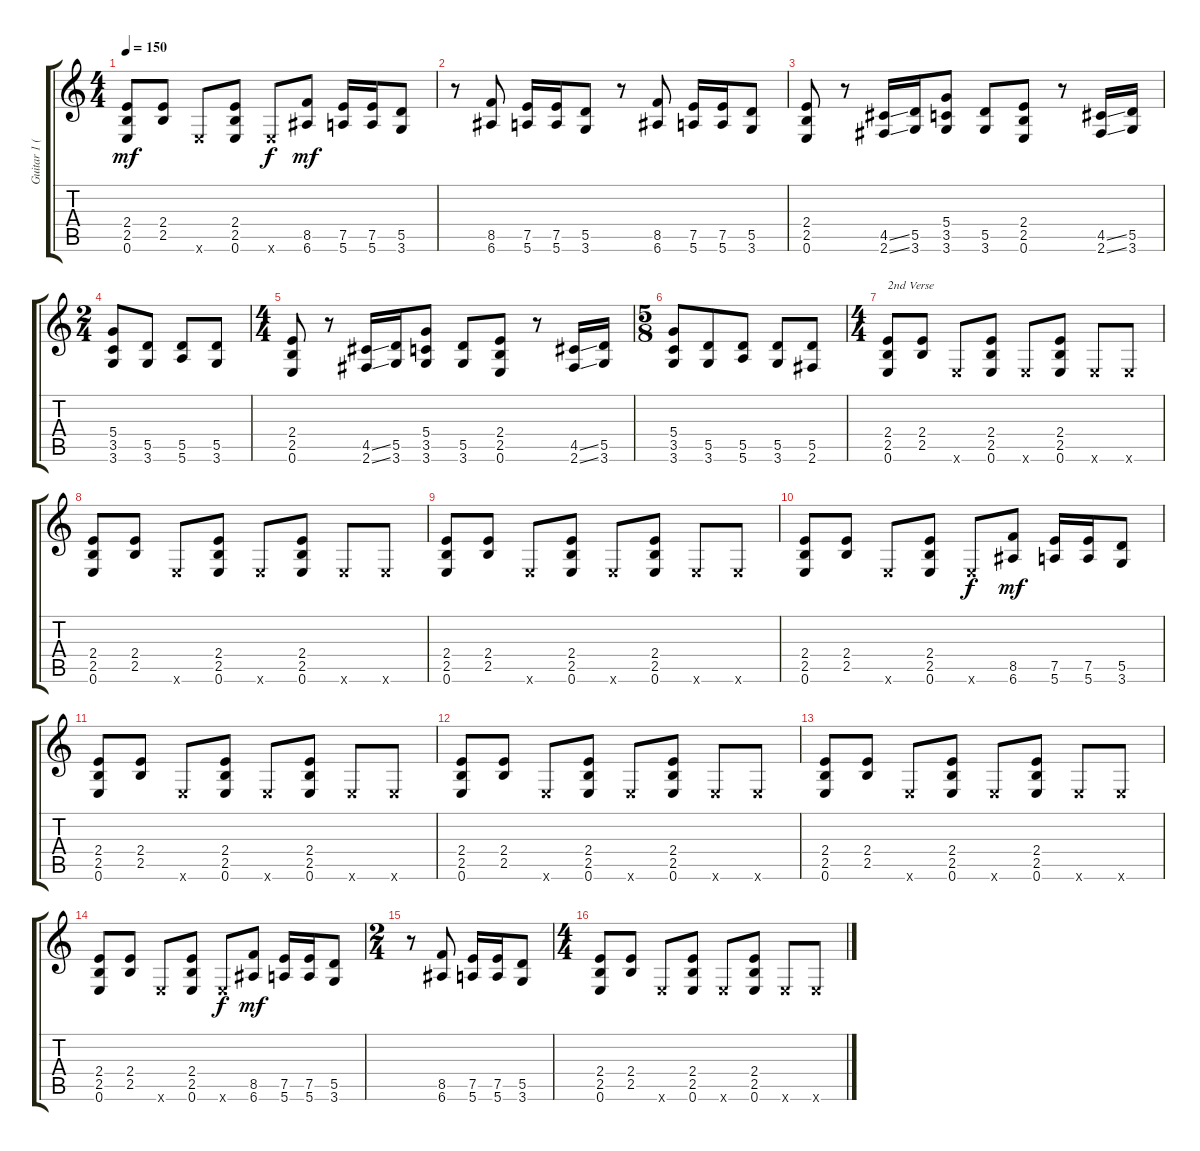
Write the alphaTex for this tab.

\track ("Guitar 1 (Dave Mustaine)" "Guitar 1 (") {instrument distortionguitar}
\staff {score tabs}
\tuning (E4 B3 G3 D3 A2 E2) {hide}
\ts (4 4)
\tempo 150
\clef g2
\ks c
(2.4 2.5 0.6).8{dy mf} (2.4 2.5).8 0.6{x}.8 (2.4 2.5 0.6).8 0.6{x}.8{dy f} (8.5 6.6).8{dy mf} (7.5 5.6).16 (7.5 5.6).16 (5.5 3.6).8 |
r.8 (8.5 6.6).8 (7.5 5.6).16 (7.5 5.6).16 (5.5 3.6).8 r.8 (8.5 6.6).8 (7.5 5.6).16 (7.5 5.6).16 (5.5 3.6).8 |
(2.4 2.5 0.6).8 r.8 (4.5{ss} 2.6{ss}).16 (5.5 3.6).16 (5.4 3.5 3.6).8 (5.5 3.6).8 (2.4 2.5 0.6).8 r.8 (4.5{ss} 2.6{ss}).16 (5.5 3.6).16 |
\ts (2 4)
(5.4 3.5 3.6).8 (5.5 3.6).8 (5.5 5.6).8 (5.5 3.6).8 |
\ts (4 4)
(2.4 2.5 0.6).8 r.8 (4.5{ss} 2.6{ss}).16 (5.5 3.6).16 (5.4 3.5 3.6).8 (5.5 3.6).8 (2.4 2.5 0.6).8 r.8 (4.5{ss} 2.6{ss}).16 (5.5 3.6).16 |
\ts (5 8)
(5.4 3.5 3.6).8 (5.5 3.6).8 (5.5 5.6).8 (5.5 3.6).8 (5.5 2.6).8 |
\ts (4 4)
(2.4 2.5 0.6).8{txt "2nd Verse"} (2.4 2.5).8 0.6{x}.8 (2.4 2.5 0.6).8 0.6{x}.8 (2.4 2.5 0.6).8 0.6{x}.8 0.6{x}.8 |
(2.4 2.5 0.6).8 (2.4 2.5).8 0.6{x}.8 (2.4 2.5 0.6).8 0.6{x}.8 (2.4 2.5 0.6).8 0.6{x}.8 0.6{x}.8 |
(2.4 2.5 0.6).8 (2.4 2.5).8 0.6{x}.8 (2.4 2.5 0.6).8 0.6{x}.8 (2.4 2.5 0.6).8 0.6{x}.8 0.6{x}.8 |
(2.4 2.5 0.6).8 (2.4 2.5).8 0.6{x}.8 (2.4 2.5 0.6).8 0.6{x}.8{dy f} (8.5 6.6).8{dy mf} (7.5 5.6).16 (7.5 5.6).16 (5.5 3.6).8 |
(2.4 2.5 0.6).8 (2.4 2.5).8 0.6{x}.8 (2.4 2.5 0.6).8 0.6{x}.8 (2.4 2.5 0.6).8 0.6{x}.8 0.6{x}.8 |
(2.4 2.5 0.6).8 (2.4 2.5).8 0.6{x}.8 (2.4 2.5 0.6).8 0.6{x}.8 (2.4 2.5 0.6).8 0.6{x}.8 0.6{x}.8 |
(2.4 2.5 0.6).8 (2.4 2.5).8 0.6{x}.8 (2.4 2.5 0.6).8 0.6{x}.8 (2.4 2.5 0.6).8 0.6{x}.8 0.6{x}.8 |
(2.4 2.5 0.6).8 (2.4 2.5).8 0.6{x}.8 (2.4 2.5 0.6).8 0.6{x}.8{dy f} (8.5 6.6).8{dy mf} (7.5 5.6).16 (7.5 5.6).16 (5.5 3.6).8 |
\ts (2 4)
r.8 (8.5 6.6).8 (7.5 5.6).16 (7.5 5.6).16 (5.5 3.6).8 |
\ts (4 4)
(2.4 2.5 0.6).8 (2.4 2.5).8 0.6{x}.8 (2.4 2.5 0.6).8 0.6{x}.8 (2.4 2.5 0.6).8 0.6{x}.8 0.6{x}.8
